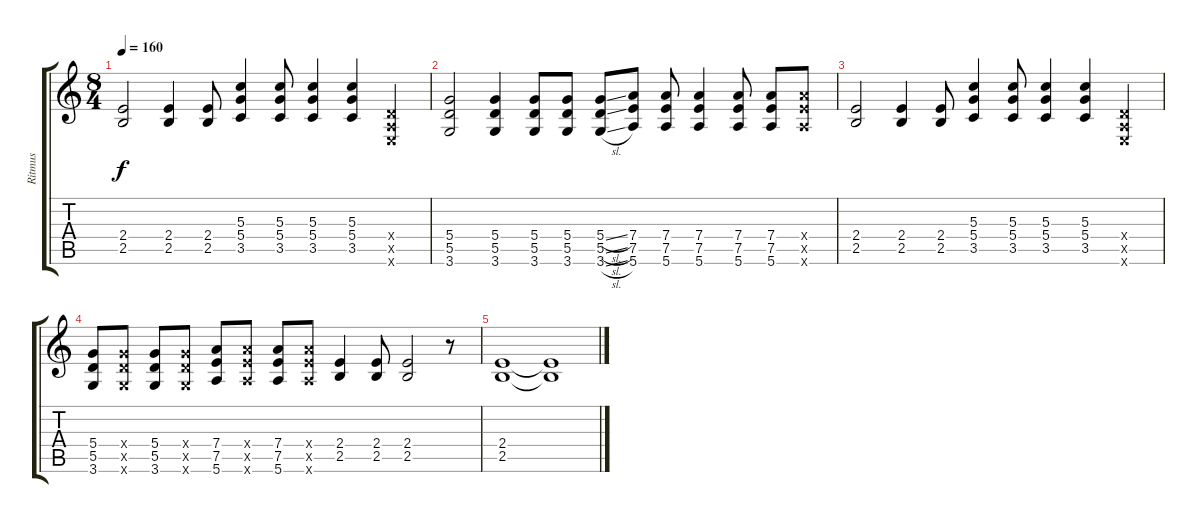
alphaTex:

\track ("Ritmus" "Ritmus") {instrument overdrivenguitar}
\staff {score tabs}
\tuning (E4 B3 G3 D3 A2 E2) {hide}
\ts (8 4)
\tempo 160
\clef g2
\ks c
(2.4 2.5).2{dy f} (2.4 2.5).4 (2.4 2.5).8 (5.3 5.4 3.5).4 (5.3 5.4 3.5).8 (5.3 5.4 3.5).4 (5.3 5.4 3.5).4 (0.4{x} 0.5{x} 0.6{x}).4 |
(5.4 5.5 3.6).2 (5.4 5.5 3.6).4 (5.4 5.5 3.6).8 (5.4 5.5 3.6).8 (5.4{sl} 5.5{sl} 3.6{sl}).8 (7.4 7.5 5.6).8 (7.4 7.5 5.6).8 (7.4 7.5 5.6).4 (7.4 7.5 5.6).8 (7.4 7.5 5.6).8 (7.4{x} 7.5{x} 5.6{x}).8 |
(2.4 2.5).2 (2.4 2.5).4 (2.4 2.5).8 (5.3 5.4 3.5).4 (5.3 5.4 3.5).8 (5.3 5.4 3.5).4 (5.3 5.4 3.5).4 (0.4{x} 0.5{x} 0.6{x}).4 |
(5.4 5.5 3.6).8 (5.4{x} 5.5{x} 3.6{x}).8 (5.4 5.5 3.6).8 (5.4{x} 5.5{x} 3.6{x}).8 (7.4 7.5 5.6).8 (7.4{x} 7.5{x} 5.6{x}).8 (7.4 7.5 5.6).8 (7.4{x} 7.5{x} 5.6{x}).8 (2.4 2.5).4 (2.4 2.5).8 (2.4 2.5).2 r.8 |
(2.4 2.5).1 (2.4{t} 2.5{t}).1
